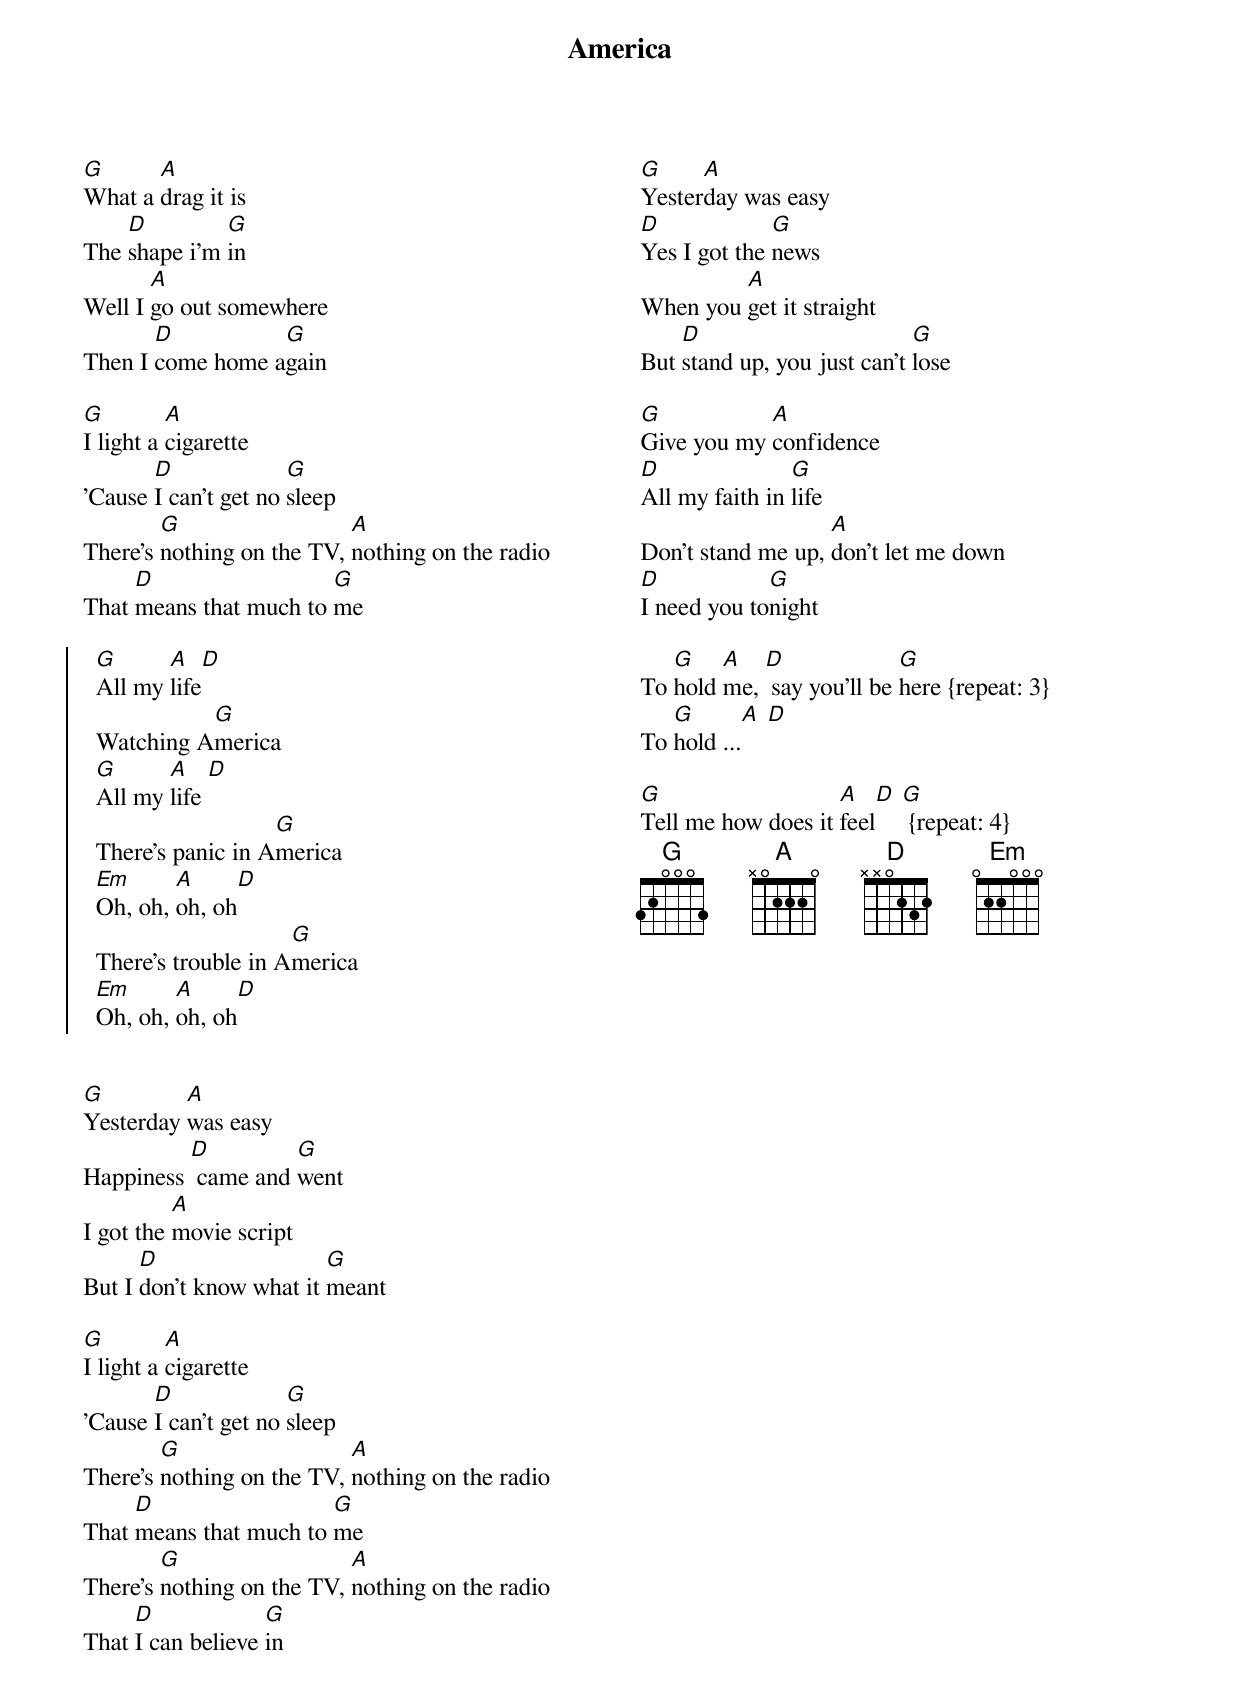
{title: America}
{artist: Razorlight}
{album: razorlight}
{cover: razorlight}
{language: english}
{columns: 2}
{define: G frets 3 2 0 0 0 3}
{define: A frets X 0 2 2 2 0}
{define: D frets X X 0 2 3 2}
{define: Em frets 0 2 2 0 0 0}


[G]What a [A]drag it is
The [D]shape i'm [G]in
Well I [A]go out somewhere
Then I [D]come home a[G]gain

[G]I light a [A]cigarette
'Cause [D]I can't get no [G]sleep
There's [G]nothing on the TV, [A]nothing on the radio
That [D]means that much to [G]me

{start_of_chorus}
  [G]All my [A]life[D]
  Watching A[G]merica
  [G]All my [A]life [D]
  There's panic in A[G]merica
  [Em]Oh, oh, [A]oh, oh[D]
  There's trouble in A[G]merica
  [Em]Oh, oh, [A]oh, oh[D]
{end_of_chorus}


[G]Yesterday [A]was easy
Happiness [D] came and [G]went
I got the [A]movie script
But I [D]don't know what it [G]meant

[G]I light a [A]cigarette
'Cause [D]I can't get no [G]sleep
There's [G]nothing on the TV, [A]nothing on the radio
That [D]means that much to [G]me
There's [G]nothing on the TV, [A]nothing on the radio
That [D]I can believe [G]in


[G]Yester[A]day was easy
[D]Yes I got the [G]news
When you [A]get it straight
But [D]stand up, you just can't [G]lose

[G]Give you my [A]confidence
[D]All my faith in [G]life
Don't stand me up, [A]don't let me down
[D]I need you to[G]night

{start_of_bridge}
To [G]hold [A]me, [D] say you'll be [G]here {repeat: 3}
To [G]hold ...[A] [D]
{end_of_bridge}

[G]Tell me how does it [A]feel[D] [G] {repeat: 4}
